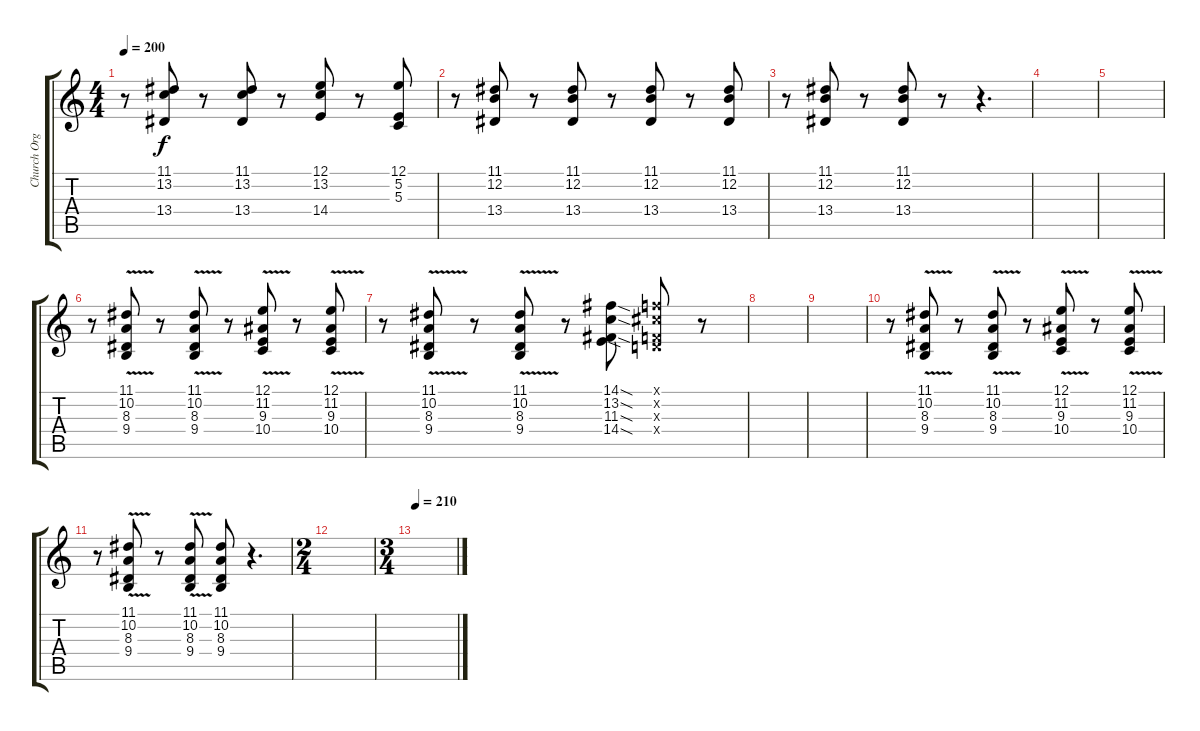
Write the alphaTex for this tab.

\track ("Church Organ" "Church Org") {instrument churchorgan}
\staff {score tabs}
\tuning (E4 B3 G3 D3 A2 E2) {hide}
\ts (4 4)
\tempo 200
\clef g2
\ks c
r.8{dy f} (11.1 13.2 13.4).8 r.8 (11.1 13.2 13.4).8 r.8 (12.1 13.2 14.4).8 r.8 (12.1 5.2 5.3).8 |
r.8 (11.1 12.2 13.4).8 r.8 (11.1 12.2 13.4).8 r.8 (11.1 12.2 13.4).8 r.8 (11.1 12.2 13.4).8 |
r.8 (11.1 12.2 13.4).8 r.8 (11.1 12.2 13.4).8 r.8 r.4{d} |
|
|
r.8{balance 6} (11.1{v} 10.2{v} 8.3{v} 9.4).8 r.8 (11.1{v} 10.2{v} 8.3{v} 9.4).8 r.8 (12.1 11.2 9.3 10.4{v}).8 r.8 (12.1 11.2 9.3 10.4{v}).8 |
r.8 (11.1{v} 10.2{v} 8.3{v} 9.4).8 r.8 (11.1{v} 10.2{v} 8.3{v} 9.4).8 r.8 (14.1{sod} 13.2{sod} 11.3{sod} 14.4{sod}).8 (13.1{x} 14.2{x} 10.3{x} 12.4{x}).8 r.8 |
|
|
r.8{balance 6} (11.1{v} 10.2{v} 8.3{v} 9.4).8 r.8 (11.1{v} 10.2{v} 8.3{v} 9.4).8 r.8 (12.1 11.2 9.3 10.4{v}).8 r.8 (12.1 11.2 9.3 10.4{v}).8 |
r.8 (11.1{v} 10.2{v} 8.3{v} 9.4).8 r.8 (11.1{v} 10.2{v} 8.3{v} 9.4).8 (11.1 10.2 8.3 9.4).8 r.4{d} |
\ts (2 4)
|
\ts (3 4)
\tempo 210
